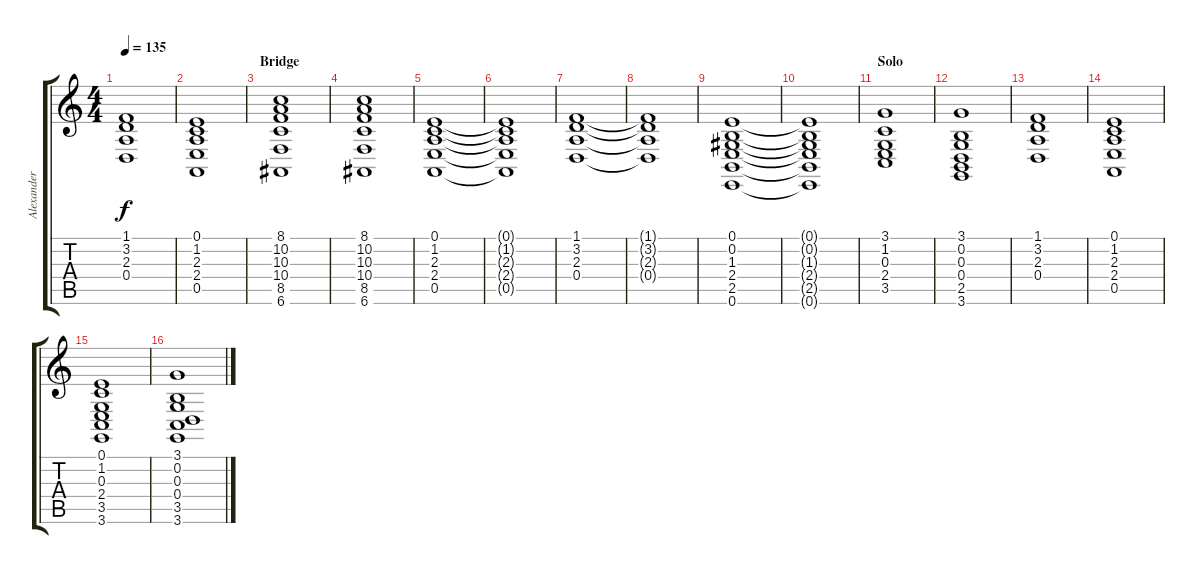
\track ("Alexander Ulyanin" "Alexander ") {instrument stringensemble1}
\staff {score tabs}
\tuning (E4 B3 G3 D3 A2 E2) {hide}
\ts (4 4)
\tempo 135
\clef g2
\ks c
(1.1 3.2 2.3 0.4).1{dy f} |
(0.1 1.2 2.3 2.4 0.5).1 |
\section ("" "Bridge")
(8.1 10.2 10.3 10.4 8.5 6.6).1 |
(8.1 10.2 10.3 10.4 8.5 6.6).1 |
(0.1 1.2 2.3 2.4 0.5).1 |
(0.1{t} 1.2{t} 2.3{t} 2.4{t} 0.5{t}).1 |
(1.1 3.2 2.3 0.4).1 |
(1.1{t} 3.2{t} 2.3{t} 0.4{t}).1 |
(0.1 0.2 1.3 2.4 2.5 0.6).1 |
(0.1{t} 0.2{t} 1.3{t} 2.4{t} 2.5{t} 0.6{t}).1 |
\section ("" "Solo")
(3.1 1.2 0.3 2.4 3.5).1 |
(3.1 0.2 0.3 0.4 2.5 3.6).1 |
(1.1 3.2 2.3 0.4).1 |
(0.1 1.2 2.3 2.4 0.5).1 |
(0.1 1.2 0.3 2.4 3.5 3.6).1 |
(3.1 0.2 0.3 0.4 3.5 3.6).1
